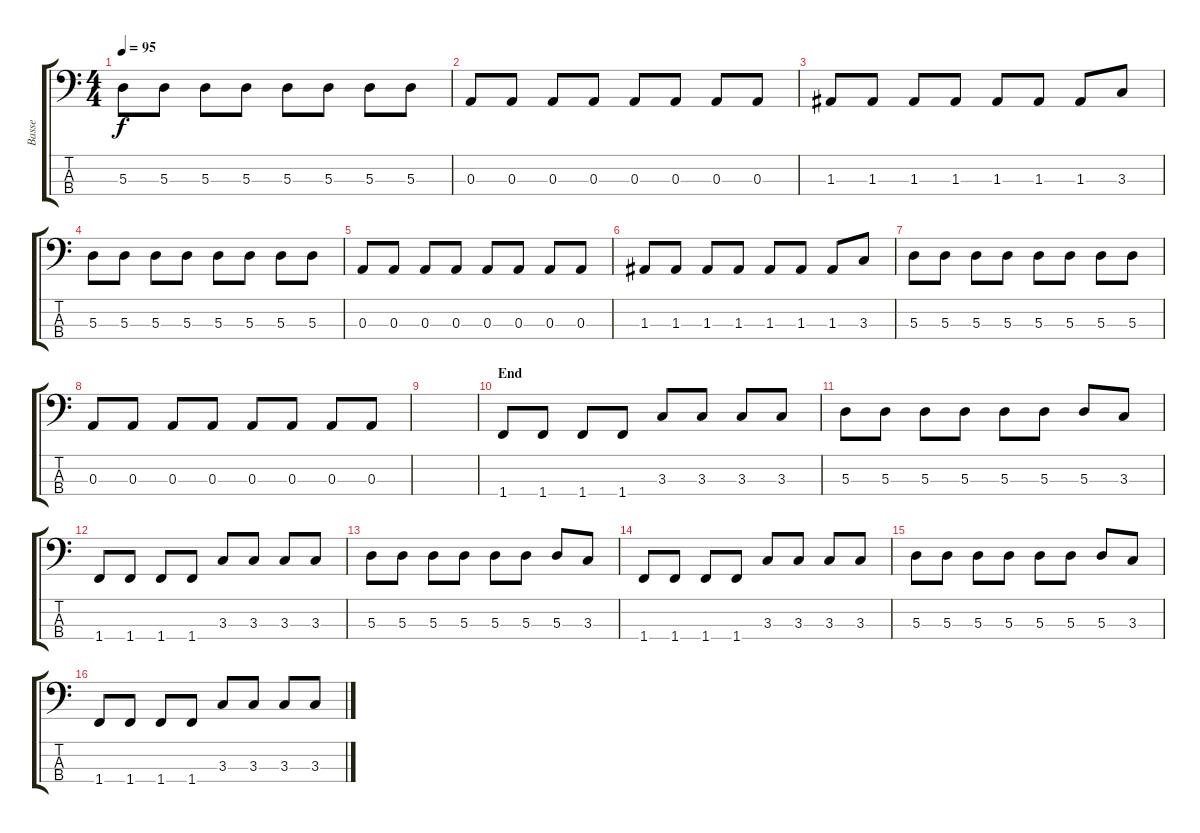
\track ("Basse" "Basse") {instrument electricbassfinger}
\staff {score tabs}
\tuning (G2 D2 A1 E1) {hide}
\ts (4 4)
\tempo 95
\clef f4
\ks c
5.3.8{dy f} 5.3.8 5.3.8 5.3.8 5.3.8 5.3.8 5.3.8 5.3.8 |
0.3.8 0.3.8 0.3.8 0.3.8 0.3.8 0.3.8 0.3.8 0.3.8 |
1.3.8 1.3.8 1.3.8 1.3.8 1.3.8 1.3.8 1.3.8 3.3.8 |
5.3.8 5.3.8 5.3.8 5.3.8 5.3.8 5.3.8 5.3.8 5.3.8 |
0.3.8 0.3.8 0.3.8 0.3.8 0.3.8 0.3.8 0.3.8 0.3.8 |
1.3.8 1.3.8 1.3.8 1.3.8 1.3.8 1.3.8 1.3.8 3.3.8 |
5.3.8 5.3.8 5.3.8 5.3.8 5.3.8 5.3.8 5.3.8 5.3.8 |
0.3.8 0.3.8 0.3.8 0.3.8 0.3.8 0.3.8 0.3.8 0.3.8 |
|
\section ("" "End")
1.4.8 1.4.8 1.4.8 1.4.8 3.3.8 3.3.8 3.3.8 3.3.8 |
5.3.8 5.3.8 5.3.8 5.3.8 5.3.8 5.3.8 5.3.8 3.3.8 |
1.4.8 1.4.8 1.4.8 1.4.8 3.3.8 3.3.8 3.3.8 3.3.8 |
5.3.8 5.3.8 5.3.8 5.3.8 5.3.8 5.3.8 5.3.8 3.3.8 |
1.4.8 1.4.8 1.4.8 1.4.8 3.3.8 3.3.8 3.3.8 3.3.8 |
5.3.8 5.3.8 5.3.8 5.3.8 5.3.8 5.3.8 5.3.8 3.3.8 |
1.4.8{volume 13} 1.4.8 1.4.8 1.4.8 3.3.8 3.3.8 3.3.8 3.3.8
